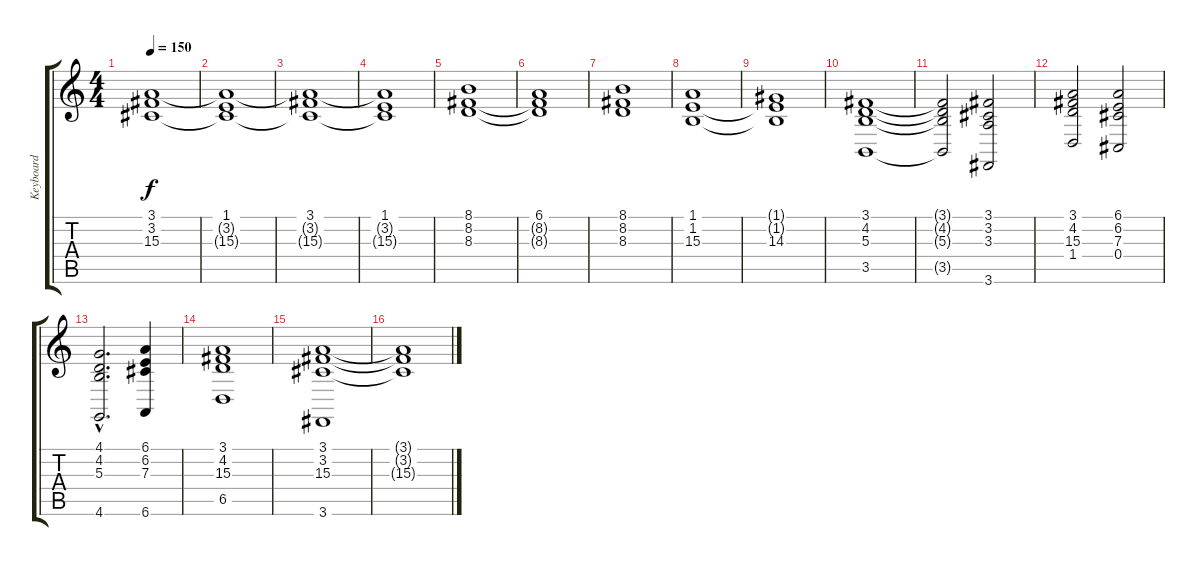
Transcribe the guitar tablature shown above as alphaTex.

\track ("Keyboard" "Keyboard") {instrument stringensemble1}
\staff {score tabs}
\tuning (Eb4 Bb3 Gb3 Db3 Ab2 Eb2) {hide}
\ts (4 4)
\tempo 150
\clef g2
\ks c
(3.1 3.2 15.3).1{dy f} |
(1.1 3.2{t} 15.3{t}).1 |
(3.1 3.2{t} 15.3{t}).1 |
(1.1 3.2{t} 15.3{t}).1 |
(8.1 8.2 8.3).1 |
(6.1 8.2{t} 8.3{t}).1 |
(8.1 8.2 8.3).1 |
(1.1 1.2 15.3).1 |
(1.1{t} 1.2{t} 14.3).1 |
(3.1 4.2 5.3 3.5).1 |
(3.1{t} 4.2{t} 5.3{t} 3.5{t}).2 (3.1 3.2 3.3 3.6).2 |
(3.1 4.2 15.3 1.4).2 (6.1 6.2 7.3 0.4).2 |
(4.1{hac} 4.2{hac} 5.3{hac} 4.6{hac}).2{d} (6.1 6.2 7.3 6.6).4 |
(3.1 4.2 15.3 6.5).1 |
(3.1 3.2 15.3 3.6).1 |
(3.1{t} 3.2{t} 15.3{t}).1
